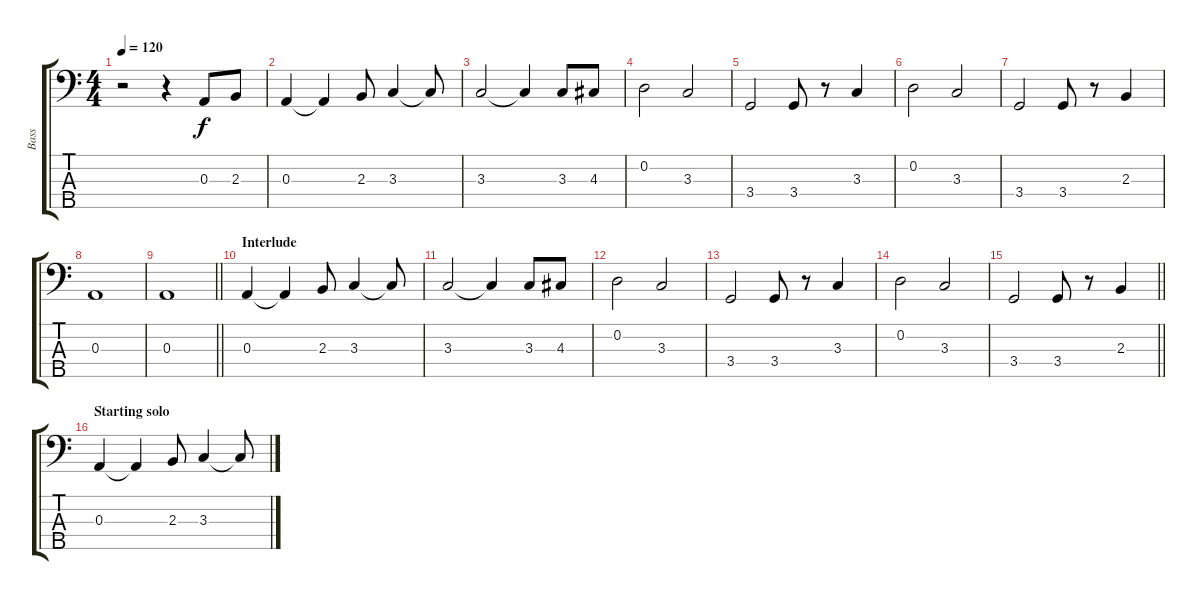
\track ("Bass" "Bass") {instrument electricbasspick}
\staff {score tabs}
\tuning (G2 D2 A1 E1 B0) {hide}
\ts (4 4)
\tempo 120
\clef f4
\ks c
r.2{dy f} r.4 0.3.8 2.3.8 |
0.3.4 0.3{t}.4 2.3.8 3.3.4 3.3{t}.8 |
3.3.2 3.3{t}.4 3.3.8 4.3.8 |
0.2.2 3.3.2 |
3.4.2 3.4.8 r.8 3.3.4 |
0.2.2 3.3.2 |
3.4.2 3.4.8 r.8 2.3.4 |
0.3.1 |
\barLineRight lightlight
0.3.1 |
\section ("" "Interlude")
0.3.4 0.3{t}.4 2.3.8 3.3.4 3.3{t}.8 |
3.3.2 3.3{t}.4 3.3.8 4.3.8 |
0.2.2 3.3.2 |
3.4.2 3.4.8 r.8 3.3.4 |
0.2.2 3.3.2 |
\barLineRight lightlight
3.4.2 3.4.8 r.8 2.3.4 |
\section ("" "Starting solo")
0.3.4 0.3{t}.4 2.3.8 3.3.4 3.3{t}.8
